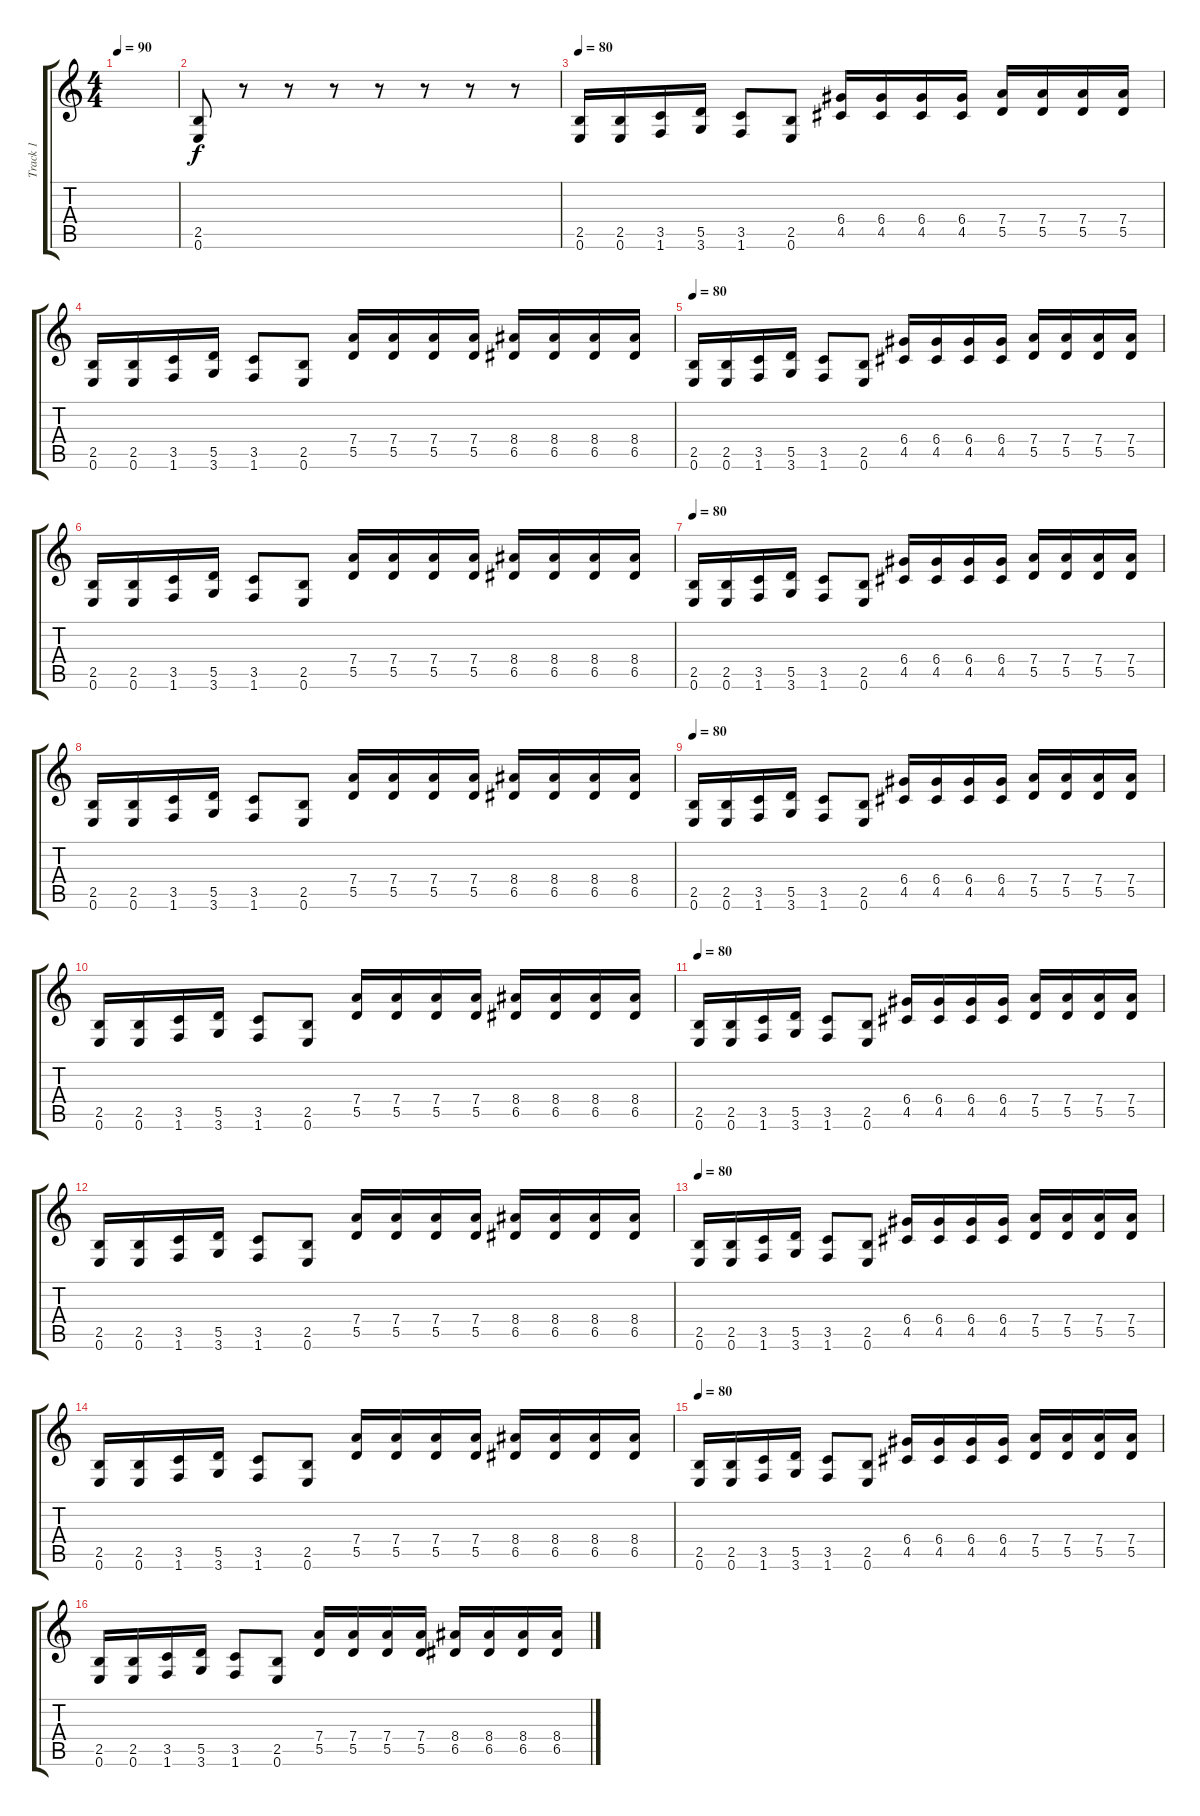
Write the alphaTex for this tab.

\track ("Track 1" "Track 1") {instrument distortionguitar}
\staff {score tabs}
\tuning (E4 B3 G3 D3 A2 E2) {hide}
\ts (4 4)
\tempo 90
\clef g2
\ks c
|
(2.5 0.6).8 r.8 r.8 r.8 r.8 r.8 r.8 r.8 |
\tempo 80
(2.5 0.6).16 (2.5 0.6).16 (3.5 1.6).16 (5.5 3.6).16 (3.5 1.6).8 (2.5 0.6).8 (6.4 4.5).16 (6.4 4.5).16 (6.4 4.5).16 (6.4 4.5).16 (7.4 5.5).16 (7.4 5.5).16 (7.4 5.5).16 (7.4 5.5).16 |
(2.5 0.6).16 (2.5 0.6).16 (3.5 1.6).16 (5.5 3.6).16 (3.5 1.6).8 (2.5 0.6).8 (7.4 5.5).16 (7.4 5.5).16 (7.4 5.5).16 (7.4 5.5).16 (8.4 6.5).16 (8.4 6.5).16 (8.4 6.5).16 (8.4 6.5).16 |
\tempo 80
(2.5 0.6).16 (2.5 0.6).16 (3.5 1.6).16 (5.5 3.6).16 (3.5 1.6).8 (2.5 0.6).8 (6.4 4.5).16 (6.4 4.5).16 (6.4 4.5).16 (6.4 4.5).16 (7.4 5.5).16 (7.4 5.5).16 (7.4 5.5).16 (7.4 5.5).16 |
(2.5 0.6).16 (2.5 0.6).16 (3.5 1.6).16 (5.5 3.6).16 (3.5 1.6).8 (2.5 0.6).8 (7.4 5.5).16 (7.4 5.5).16 (7.4 5.5).16 (7.4 5.5).16 (8.4 6.5).16 (8.4 6.5).16 (8.4 6.5).16 (8.4 6.5).16 |
\tempo 80
(2.5 0.6).16 (2.5 0.6).16 (3.5 1.6).16 (5.5 3.6).16 (3.5 1.6).8 (2.5 0.6).8 (6.4 4.5).16 (6.4 4.5).16 (6.4 4.5).16 (6.4 4.5).16 (7.4 5.5).16 (7.4 5.5).16 (7.4 5.5).16 (7.4 5.5).16 |
(2.5 0.6).16 (2.5 0.6).16 (3.5 1.6).16 (5.5 3.6).16 (3.5 1.6).8 (2.5 0.6).8 (7.4 5.5).16 (7.4 5.5).16 (7.4 5.5).16 (7.4 5.5).16 (8.4 6.5).16 (8.4 6.5).16 (8.4 6.5).16 (8.4 6.5).16 |
\tempo 80
(2.5 0.6).16 (2.5 0.6).16 (3.5 1.6).16 (5.5 3.6).16 (3.5 1.6).8 (2.5 0.6).8 (6.4 4.5).16 (6.4 4.5).16 (6.4 4.5).16 (6.4 4.5).16 (7.4 5.5).16 (7.4 5.5).16 (7.4 5.5).16 (7.4 5.5).16 |
(2.5 0.6).16 (2.5 0.6).16 (3.5 1.6).16 (5.5 3.6).16 (3.5 1.6).8 (2.5 0.6).8 (7.4 5.5).16 (7.4 5.5).16 (7.4 5.5).16 (7.4 5.5).16 (8.4 6.5).16 (8.4 6.5).16 (8.4 6.5).16 (8.4 6.5).16 |
\tempo 80
(2.5 0.6).16 (2.5 0.6).16 (3.5 1.6).16 (5.5 3.6).16 (3.5 1.6).8 (2.5 0.6).8 (6.4 4.5).16 (6.4 4.5).16 (6.4 4.5).16 (6.4 4.5).16 (7.4 5.5).16 (7.4 5.5).16 (7.4 5.5).16 (7.4 5.5).16 |
(2.5 0.6).16 (2.5 0.6).16 (3.5 1.6).16 (5.5 3.6).16 (3.5 1.6).8 (2.5 0.6).8 (7.4 5.5).16 (7.4 5.5).16 (7.4 5.5).16 (7.4 5.5).16 (8.4 6.5).16 (8.4 6.5).16 (8.4 6.5).16 (8.4 6.5).16 |
\tempo 80
(2.5 0.6).16 (2.5 0.6).16 (3.5 1.6).16 (5.5 3.6).16 (3.5 1.6).8 (2.5 0.6).8 (6.4 4.5).16 (6.4 4.5).16 (6.4 4.5).16 (6.4 4.5).16 (7.4 5.5).16 (7.4 5.5).16 (7.4 5.5).16 (7.4 5.5).16 |
(2.5 0.6).16 (2.5 0.6).16 (3.5 1.6).16 (5.5 3.6).16 (3.5 1.6).8 (2.5 0.6).8 (7.4 5.5).16 (7.4 5.5).16 (7.4 5.5).16 (7.4 5.5).16 (8.4 6.5).16 (8.4 6.5).16 (8.4 6.5).16 (8.4 6.5).16 |
\tempo 80
(2.5 0.6).16 (2.5 0.6).16 (3.5 1.6).16 (5.5 3.6).16 (3.5 1.6).8 (2.5 0.6).8 (6.4 4.5).16 (6.4 4.5).16 (6.4 4.5).16 (6.4 4.5).16 (7.4 5.5).16 (7.4 5.5).16 (7.4 5.5).16 (7.4 5.5).16 |
(2.5 0.6).16 (2.5 0.6).16 (3.5 1.6).16 (5.5 3.6).16 (3.5 1.6).8 (2.5 0.6).8 (7.4 5.5).16 (7.4 5.5).16 (7.4 5.5).16 (7.4 5.5).16 (8.4 6.5).16 (8.4 6.5).16 (8.4 6.5).16 (8.4 6.5).16
